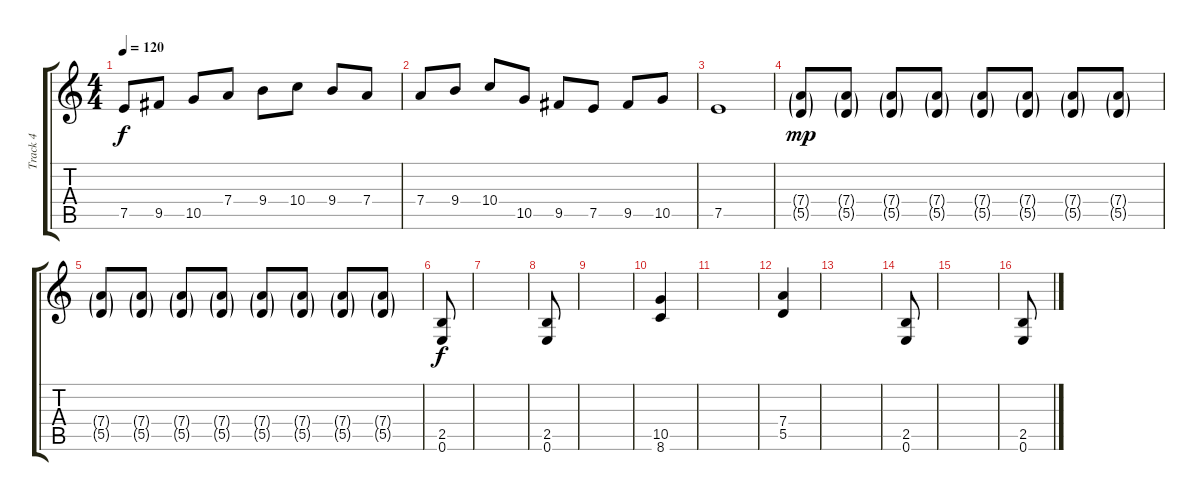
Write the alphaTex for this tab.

\track ("Track 4" "Track 4") {instrument distortionguitar}
\staff {score tabs}
\tuning (E4 B3 G3 D3 A2 E2) {hide}
\ts (4 4)
\tempo 120
\clef g2
\ks c
7.5.8{dy f} 9.5.8 10.5.8 7.4.8 9.4.8 10.4.8 9.4.8 7.4.8 |
7.4.8 9.4.8 10.4.8 10.5.8 9.5.8 7.5.8 9.5.8 10.5.8 |
7.5.1 |
(7.4{g} 5.5{g}).8{dy mp} (7.4{g} 5.5{g}).8 (7.4{g} 5.5{g}).8 (7.4{g} 5.5{g}).8 (7.4{g} 5.5{g}).8 (7.4{g} 5.5{g}).8 (7.4{g} 5.5{g}).8 (7.4{g} 5.5{g}).8 |
(7.4{g} 5.5{g}).8 (7.4{g} 5.5{g}).8 (7.4{g} 5.5{g}).8 (7.4{g} 5.5{g}).8 (7.4{g} 5.5{g}).8 (7.4{g} 5.5{g}).8 (7.4{g} 5.5{g}).8 (7.4{g} 5.5{g}).8 |
(2.5 0.6).8{dy f} |
|
(2.5 0.6).8 |
|
(10.5 8.6).4 |
|
(7.4 5.5).4 |
|
(2.5 0.6).8 |
|
(2.5 0.6).8
